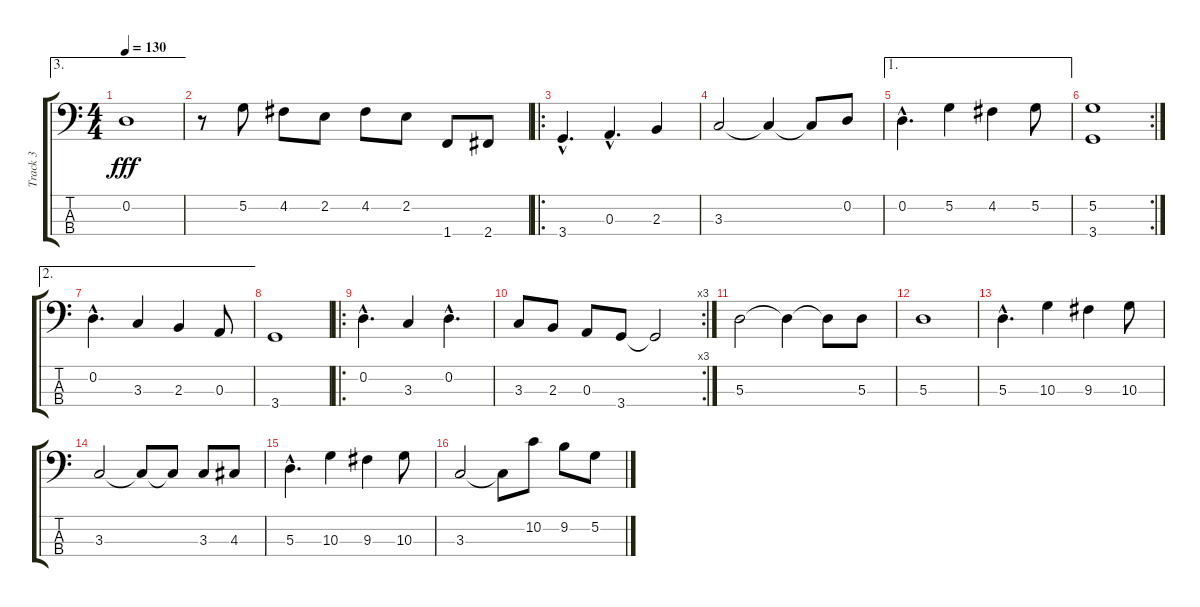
\track ("Track 3" "Track 3") {instrument electricbasspick}
\staff {score tabs}
\tuning (G2 D2 A1 E1) {hide}
\ae 3
\ts (4 4)
\tempo 130
\clef f4
\ks c
0.2.1{dy fff} |
r.8 5.2.8 4.2.8 2.2.8 4.2.8 2.2.8 1.4.8 2.4.8 |
\ro
3.4{hac}.4{d} 0.3{hac}.4{d} 2.3.4 |
3.3.2 3.3{t}.4 3.3{t}.8 0.2.8 |
\ae 1
0.2{hac}.4{d} 5.2.4 4.2.4 5.2.8 |
\rc 2
(5.2 3.4).1 |
\ae 2
0.2{hac}.4{d} 3.3.4 2.3.4 0.3.8 |
3.4.1 |
\ro
0.2{hac}.4{d} 3.3.4 0.2{hac}.4{d} |
\rc 3
3.3.8 2.3.8 0.3.8 3.4.8 3.4{t}.2 |
5.3.2 5.3{t}.4 5.3{t}.8 5.3.8 |
5.3.1 |
5.3{hac}.4{d} 10.3.4 9.3.4 10.3.8 |
3.3.2 3.3{t}.8 3.3{t}.8 3.3.8 4.3.8 |
5.3{hac}.4{d} 10.3.4 9.3.4 10.3.8 |
3.3.2 3.3{t}.8 10.2.8 9.2.8 5.2.8
